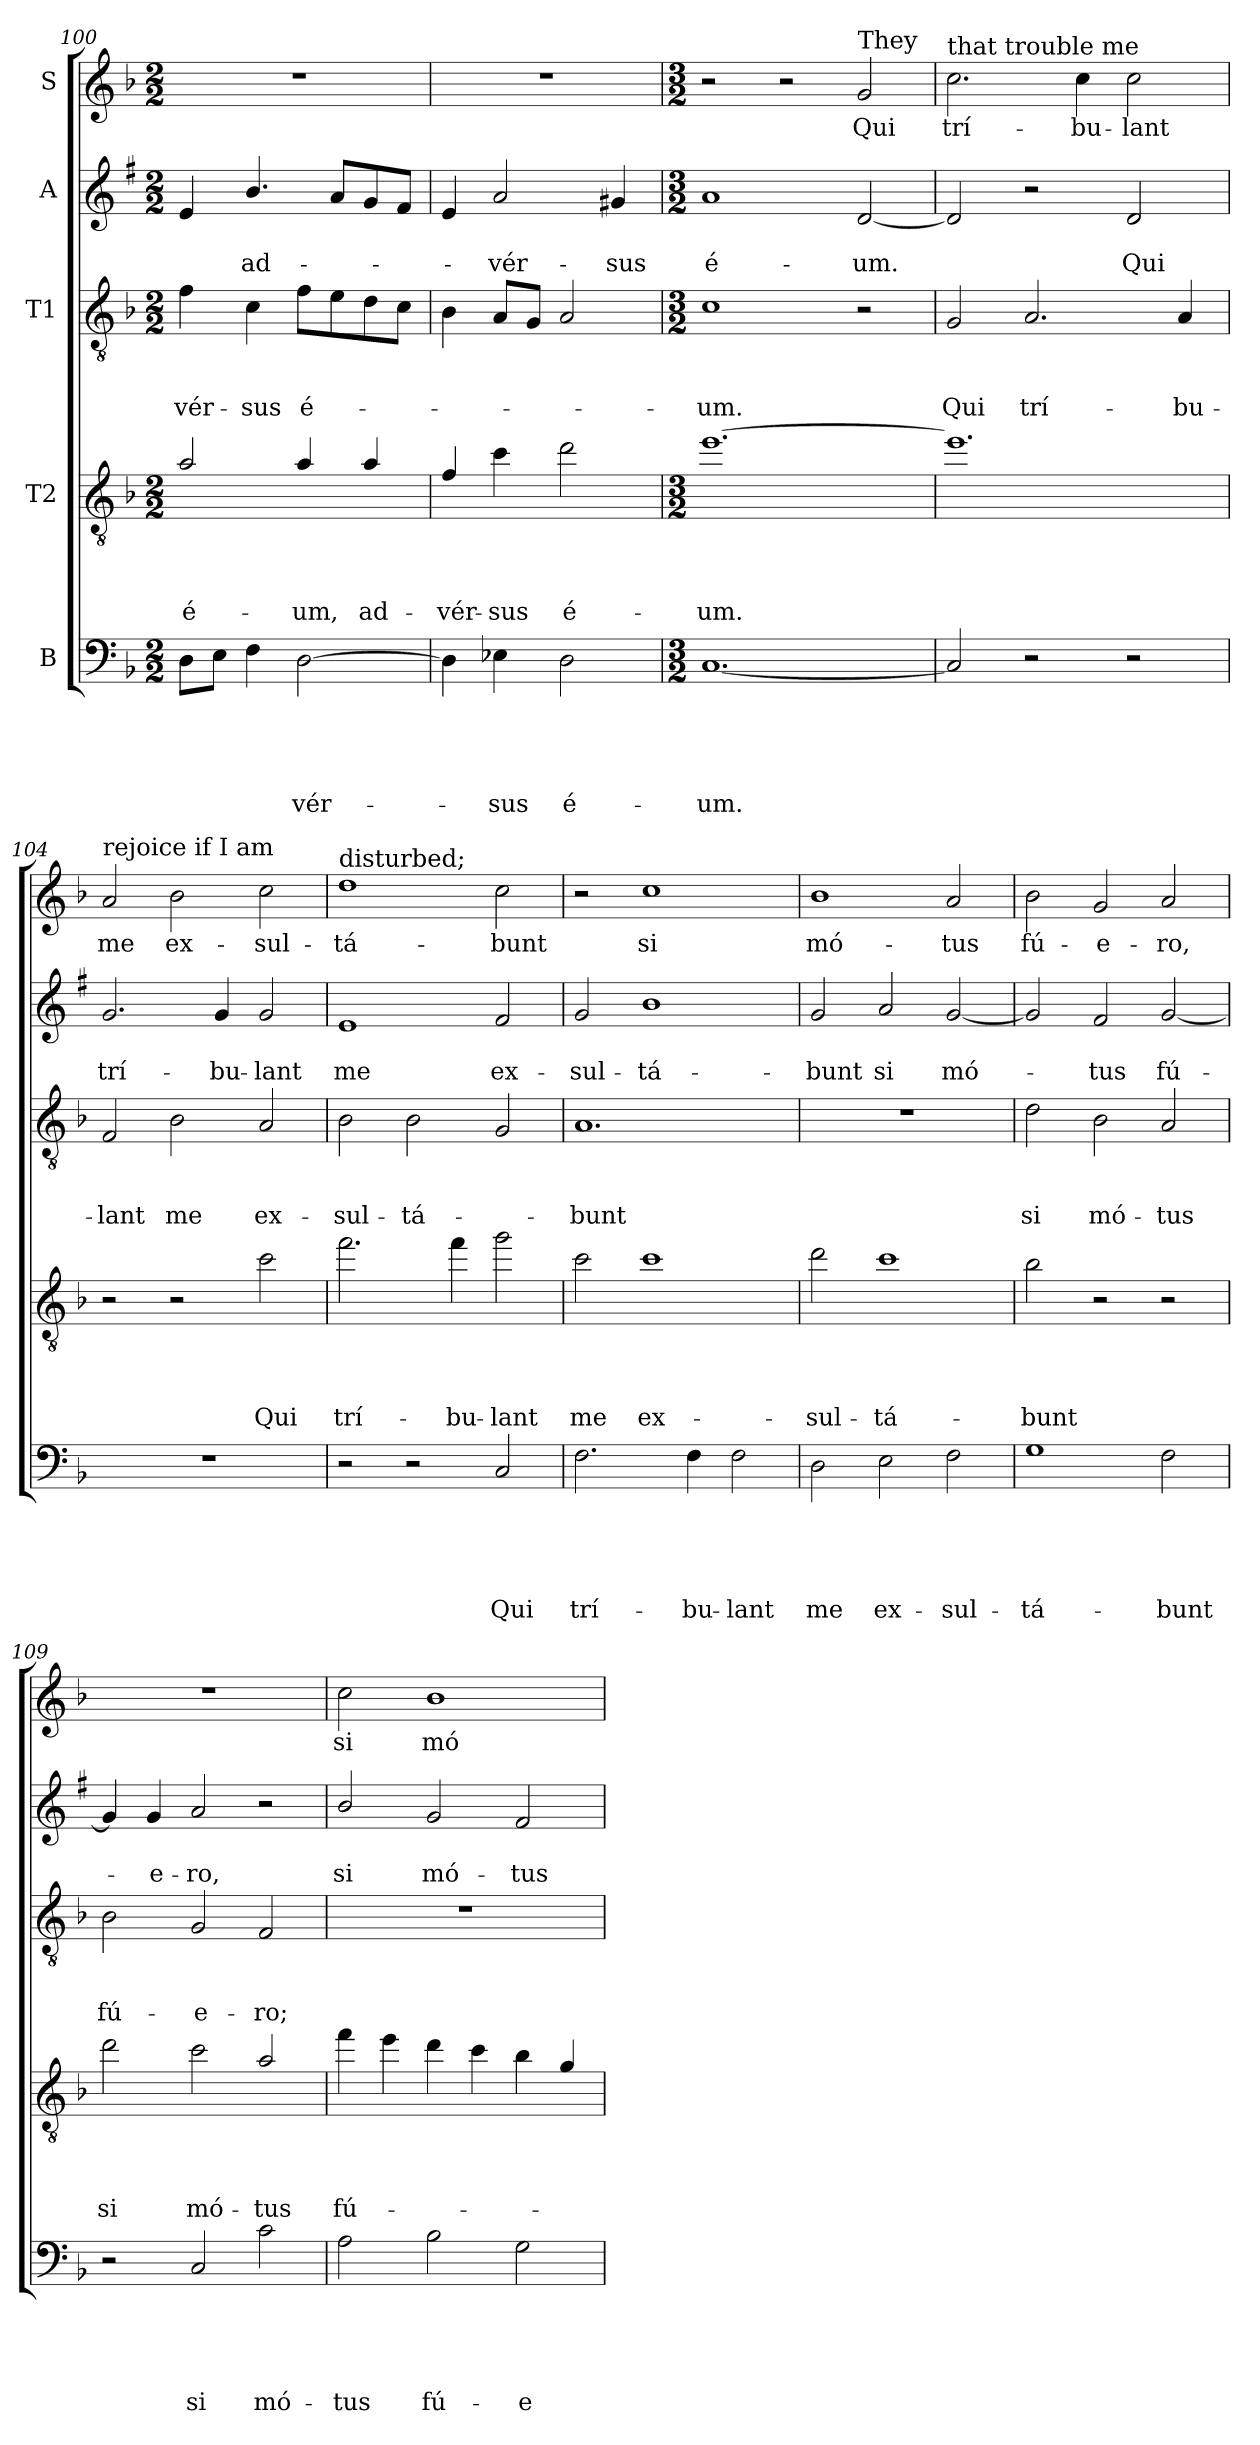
**kern	**text	**text	**text	**text	**text	**kern	**text	**text	**text	**text	**kern	**text	**text	**text	**kern	**text	**text	**kern	**text
*part5	*part5	*part5	*part5	*part5	*part5	*part4	*part4	*part4	*part4	*part4	*part3	*part3	*part3	*part3	*part2	*part2	*part2	*part1	*part1
*staff5	*staff5	*staff5	*staff5	*staff5	*staff5	*staff4	*staff4	*staff4	*staff4	*staff4	*staff3	*staff3	*staff3	*staff3	*staff2	*staff2	*staff2	*staff1	*staff1
*I"B	*	*	*	*	*	*I"T2	*	*	*	*	*I"T1	*	*	*	*I"A	*	*	*I"S	*
*clefF4	*	*	*	*	*	*clefGv2	*	*	*	*	*clefGv2	*	*	*	*clefG2	*	*	*clefG2	*
*	*	*	*	*	*	*ITrd8c14	*	*	*	*	*	*	*	*	*ITrd1c2	*	*	*	*
*k[b-]	*	*	*	*	*	*k[b-]	*	*	*	*	*k[b-]	*	*	*	*k[b-]	*	*	*k[b-]	*
*F:	*	*	*	*	*	*F:	*	*	*	*	*F:	*	*	*	*F:	*	*	*F:	*
*M2/2	*	*	*	*	*	*M2/2	*	*	*	*	*M2/2	*	*	*	*M2/2	*	*	*M2/2	*
=100	=100	=100	=100	=100	=100	=100	=100	=100	=100	=100	=100	=100	=100	=100	=100	=100	=100	=100	=100
!	!	!	!	!	!	!	!	!	!	!LO:LY:b	!	!	!	!LO:LY:b	!	!	!	!	!
8D\L	.	.	.	.	.	2A/	.	.	.	é-	4f\	.	.	-vér-	4d/	.	.	1r	.
8E\J	.	.	.	.	.	.	.	.	.	.	.	.	.	.	.	.	.	.	.
!	!	!	!	!	!	!	!	!	!	!	!	!	!	!LO:LY:b	!	!	!LO:LY:b	!	!
4F\	.	.	.	.	.	.	.	.	.	.	4c\	.	.	-sus	4.a/	.	ad-	.	.
!	!	!	!	!	!LO:LY:b	!	!	!	!	!LO:LY:b	!	!	!	!LO:LY:b	!	!	!	!	!
[2D\	.	.	.	.	-vér-	4A/	.	.	.	-um,	8f\L	.	.	é-	.	.	.	.	.
.	.	.	.	.	.	.	.	.	.	.	8e\	.	.	.	8g/L	.	.	.	.
!	!	!	!	!	!	!	!	!	!	!LO:LY:b	!	!	!	!	!	!	!	!	!
.	.	.	.	.	.	4A/	.	.	.	ad-	8d\	.	.	.	8f/	.	.	.	.
.	.	.	.	.	.	.	.	.	.	.	8c\J	.	.	.	8e/J	.	.	.	.
=101	=101	=101	=101	=101	=101	=101	=101	=101	=101	=101	=101	=101	=101	=101	=101	=101	=101	=101	=101
!	!	!	!	!	!	!	!	!	!	!LO:LY:b	!	!	!	!	!	!	!	!	!
4D\]	.	.	.	.	.	4F/	.	.	.	-vér-	4B-\	.	.	.	4d/	.	.	1r	.
!	!	!	!	!	!LO:LY:b	!	!	!	!	!LO:LY:b	!	!	!	!	!	!	!LO:LY:b	!	!
4E-X\	.	.	.	.	-sus	4c\	.	.	.	-sus	8A/L	.	.	.	2g/	.	-vér-	.	.
.	.	.	.	.	.	.	.	.	.	.	8G/J	.	.	.	.	.	.	.	.
!	!	!	!	!	!LO:LY:b	!	!	!	!	!LO:LY:b	!	!	!	!	!	!	!	!	!
2D\	.	.	.	.	é-	2d\	.	.	.	é-	2A/	.	.	.	.	.	.	.	.
!	!	!	!	!	!	!	!	!	!	!	!	!	!	!	!	!	!LO:LY:b	!	!
.	.	.	.	.	.	.	.	.	.	.	.	.	.	.	4f#/	.	-sus	.	.
=102	=102	=102	=102	=102	=102	=102	=102	=102	=102	=102	=102	=102	=102	=102	=102	=102	=102	=102	=102
*M3/2	*	*	*	*	*	*M3/2	*	*	*	*	*M3/2	*	*	*	*M3/2	*	*	*M3/2	*
!	!	!	!	!	!LO:LY:b	!	!	!	!	!LO:LY:b	!	!	!	!LO:LY:b	!	!	!LO:LY:b	!	!
[1.C	.	.	.	.	-um.	[1.e	.	.	.	-um.	1c	.	.	-um.	1g	.	é-	2r	.
.	.	.	.	.	.	.	.	.	.	.	.	.	.	.	.	.	.	2r	.
!	!	!	!	!	!	!	!	!	!	!	!	!	!	!	!	!	!	!LO:TX:a:t=They	!
!	!	!	!	!	!	!	!	!	!	!	!	!	!	!	!	!	!LO:LY:b	!	!LO:LY:b
.	.	.	.	.	.	.	.	.	.	.	2r	.	.	.	[2c/	.	-um.	2g/	Qui
!!LO:LB:g=z
=103	=103	=103	=103	=103	=103	=103	=103	=103	=103	=103	=103	=103	=103	=103	=103	=103	=103	=103	=103
!	!	!	!	!	!	!	!	!	!	!	!	!	!	!	!	!	!	!LO:TX:a:t=that trouble me	!
!	!	!	!	!	!	!	!	!	!	!	!	!	!	!LO:LY:b	!	!	!	!	!LO:LY:b
2C/]	.	.	.	.	.	1.e]	.	.	.	.	2G/	.	.	Qui	2c/]	.	.	2.cc\	trí-
!	!	!	!	!	!	!	!	!	!	!	!	!	!	!LO:LY:b	!	!	!	!	!
2r	.	.	.	.	.	.	.	.	.	.	2.A/	.	.	trí-	2r	.	.	.	.
!	!	!	!	!	!	!	!	!	!	!	!	!	!	!	!	!	!	!	!LO:LY:b
.	.	.	.	.	.	.	.	.	.	.	.	.	.	.	.	.	.	4cc\	-bu-
!	!	!	!	!	!	!	!	!	!	!	!	!	!	!	!	!	!LO:LY:b	!	!LO:LY:b
2r	.	.	.	.	.	.	.	.	.	.	.	.	.	.	2c/	.	Qui	2cc\	-lant
!	!	!	!	!	!	!	!	!	!	!	!	!	!	!LO:LY:b	!	!	!	!	!
.	.	.	.	.	.	.	.	.	.	.	4A/	.	.	-bu-	.	.	.	.	.
=104	=104	=104	=104	=104	=104	=104	=104	=104	=104	=104	=104	=104	=104	=104	=104	=104	=104	=104	=104
!	!	!	!	!	!	!	!	!	!	!	!	!	!	!	!	!	!	!LO:TX:a:t=rejoice if I am	!
!	!	!	!	!	!	!	!	!	!	!	!	!	!	!LO:LY:b	!	!	!LO:LY:b	!	!LO:LY:b
1.r	.	.	.	.	.	2r	.	.	.	.	2F/	.	.	-lant	2.f/	.	trí-	2a/	me
!	!	!	!	!	!	!	!	!	!	!	!	!	!	!LO:LY:b	!	!	!	!	!LO:LY:b
.	.	.	.	.	.	2r	.	.	.	.	2B-\	.	.	me	.	.	.	2b-\	ex-
!	!	!	!	!	!	!	!	!	!	!	!	!	!	!	!	!	!LO:LY:b	!	!
.	.	.	.	.	.	.	.	.	.	.	.	.	.	.	4f/	.	-bu-	.	.
!	!	!	!	!	!	!	!	!	!	!LO:LY:b	!	!	!	!LO:LY:b	!	!	!LO:LY:b	!	!LO:LY:b
.	.	.	.	.	.	2c\	.	.	.	Qui	2A/	.	.	ex-	2f/	.	-lant	2cc\	-sul-
=105	=105	=105	=105	=105	=105	=105	=105	=105	=105	=105	=105	=105	=105	=105	=105	=105	=105	=105	=105
!	!	!	!	!	!	!	!	!	!	!	!	!	!	!	!	!	!	!LO:TX:a:t=disturbed;	!
!	!	!	!	!	!	!	!	!	!	!LO:LY:b	!	!	!	!LO:LY:b	!	!	!LO:LY:b	!	!LO:LY:b
2r	.	.	.	.	.	2.f\	.	.	.	trí-	2B-\	.	.	-sul-	1d	.	me	1dd	-tá-
!	!	!	!	!	!	!	!	!	!	!	!	!	!	!LO:LY:b	!	!	!	!	!
2r	.	.	.	.	.	.	.	.	.	.	2B-\	.	.	-tá-	.	.	.	.	.
!	!	!	!	!	!	!	!	!	!	!LO:LY:b	!	!	!	!	!	!	!	!	!
.	.	.	.	.	.	4f\	.	.	.	-bu-	.	.	.	.	.	.	.	.	.
!	!	!	!	!	!LO:LY:b	!	!	!	!	!LO:LY:b	!	!	!	!	!	!	!LO:LY:b	!	!LO:LY:b
2C/	.	.	.	.	Qui	2g\	.	.	.	-lant	2G/	.	.	.	2e/	.	ex-	2cc\	-bunt
=106	=106	=106	=106	=106	=106	=106	=106	=106	=106	=106	=106	=106	=106	=106	=106	=106	=106	=106	=106
!	!	!	!	!	!LO:LY:b	!	!	!	!	!LO:LY:b	!	!	!	!LO:LY:b	!	!	!LO:LY:b	!	!
2.F\	.	.	.	.	trí-	2c\	.	.	.	me	1.A	.	.	-bunt	2f/	.	-sul-	2r	.
!	!	!	!	!	!	!	!	!	!	!LO:LY:b	!	!	!	!	!	!	!LO:LY:b	!	!LO:LY:b
.	.	.	.	.	.	1c	.	.	.	ex-	.	.	.	.	1a	.	-tá-	1cc	si
!	!	!	!	!	!LO:LY:b	!	!	!	!	!	!	!	!	!	!	!	!	!	!
4F\	.	.	.	.	-bu-	.	.	.	.	.	.	.	.	.	.	.	.	.	.
!	!	!	!	!	!LO:LY:b	!	!	!	!	!	!	!	!	!	!	!	!	!	!
2F\	.	.	.	.	-lant	.	.	.	.	.	.	.	.	.	.	.	.	.	.
=107	=107	=107	=107	=107	=107	=107	=107	=107	=107	=107	=107	=107	=107	=107	=107	=107	=107	=107	=107
!	!	!	!	!	!LO:LY:b	!	!	!	!	!LO:LY:b	!	!	!	!	!	!	!LO:LY:b	!	!LO:LY:b
2D\	.	.	.	.	me	2d\	.	.	.	-sul-	1.r	.	.	.	2f/	.	-bunt	1b-	mó-
!	!	!	!	!	!LO:LY:b	!	!	!	!	!LO:LY:b	!	!	!	!	!	!	!LO:LY:b	!	!
2E\	.	.	.	.	ex-	1c	.	.	.	-tá-	.	.	.	.	2g/	.	si	.	.
!	!	!	!	!	!LO:LY:b	!	!	!	!	!	!	!	!	!	!	!	!LO:LY:b	!	!LO:LY:b
2F\	.	.	.	.	-sul-	.	.	.	.	.	.	.	.	.	[2f/	.	mó-	2a/	-tus
!!LO:PB:g=z
=108	=108	=108	=108	=108	=108	=108	=108	=108	=108	=108	=108	=108	=108	=108	=108	=108	=108	=108	=108
!	!	!	!	!	!LO:LY:b	!	!	!	!	!LO:LY:b	!	!	!	!LO:LY:b	!	!	!	!	!LO:LY:b
1G	.	.	.	.	-tá-	2B-\	.	.	.	-bunt	2d\	.	.	si	2f/]	.	.	2b-\	fú-
!	!	!	!	!	!	!	!	!	!	!	!	!	!	!LO:LY:b	!	!	!LO:LY:b	!	!LO:LY:b
.	.	.	.	.	.	2r	.	.	.	.	2B-\	.	.	mó-	2e/	.	-tus	2g/	-e-
!	!	!	!	!	!LO:LY:b	!	!	!	!	!	!	!	!	!LO:LY:b	!	!	!LO:LY:b	!	!LO:LY:b
2F\	.	.	.	.	-bunt	2r	.	.	.	.	2A/	.	.	-tus	[2f/	.	fú-	2a/	-ro,
=109	=109	=109	=109	=109	=109	=109	=109	=109	=109	=109	=109	=109	=109	=109	=109	=109	=109	=109	=109
!	!	!	!	!	!	!	!	!	!	!LO:LY:b	!	!	!	!LO:LY:b	!	!	!	!	!
2r	.	.	.	.	.	2d\	.	.	.	si	2B-\	.	.	fú-	4f/]	.	.	1.r	.
!	!	!	!	!	!	!	!	!	!	!	!	!	!	!	!	!	!LO:LY:b	!	!
.	.	.	.	.	.	.	.	.	.	.	.	.	.	.	4f/	.	-e-	.	.
!	!	!	!	!	!LO:LY:b	!	!	!	!	!LO:LY:b	!	!	!	!LO:LY:b	!	!	!LO:LY:b	!	!
2C/	.	.	.	.	si	2c\	.	.	.	mó-	2G/	.	.	-e-	2g/	.	-ro,	.	.
!	!	!	!	!	!LO:LY:b	!	!	!	!	!LO:LY:b	!	!	!	!LO:LY:b	!	!	!	!	!
2c\	.	.	.	.	mó-	2A/	.	.	.	-tus	2F/	.	.	-ro;	2r	.	.	.	.
=110	=110	=110	=110	=110	=110	=110	=110	=110	=110	=110	=110	=110	=110	=110	=110	=110	=110	=110	=110
!	!	!	!	!	!LO:LY:b	!	!	!	!	!LO:LY:b	!	!	!	!	!	!	!LO:LY:b	!	!LO:LY:b
2A\	.	.	.	.	-tus	4f\	.	.	.	fú-	1.r	.	.	.	2a/	.	si	2cc\	si
.	.	.	.	.	.	4e\	.	.	.	.	.	.	.	.	.	.	.	.	.
!	!	!	!	!	!LO:LY:b	!	!	!	!	!	!	!	!	!	!	!	!LO:LY:b	!	!LO:LY:b
2B-\	.	.	.	.	fú-	4d\	.	.	.	.	.	.	.	.	2f/	.	mó-	1b-	mó-
.	.	.	.	.	.	4c\	.	.	.	.	.	.	.	.	.	.	.	.	.
!	!	!	!	!	!LO:LY:b	!	!	!	!	!	!	!	!	!	!	!	!LO:LY:b	!	!
2G\	.	.	.	.	-e-	4B-\	.	.	.	.	.	.	.	.	2e/	.	-tus	.	.
.	.	.	.	.	.	4G/	.	.	.	.	.	.	.	.	.	.	.	.	.
=	=	=	=	=	=	=	=	=	=	=	=	=	=	=	=	=	=	=	=
*-	*-	*-	*-	*-	*-	*-	*-	*-	*-	*-	*-	*-	*-	*-	*-	*-	*-	*-	*-
